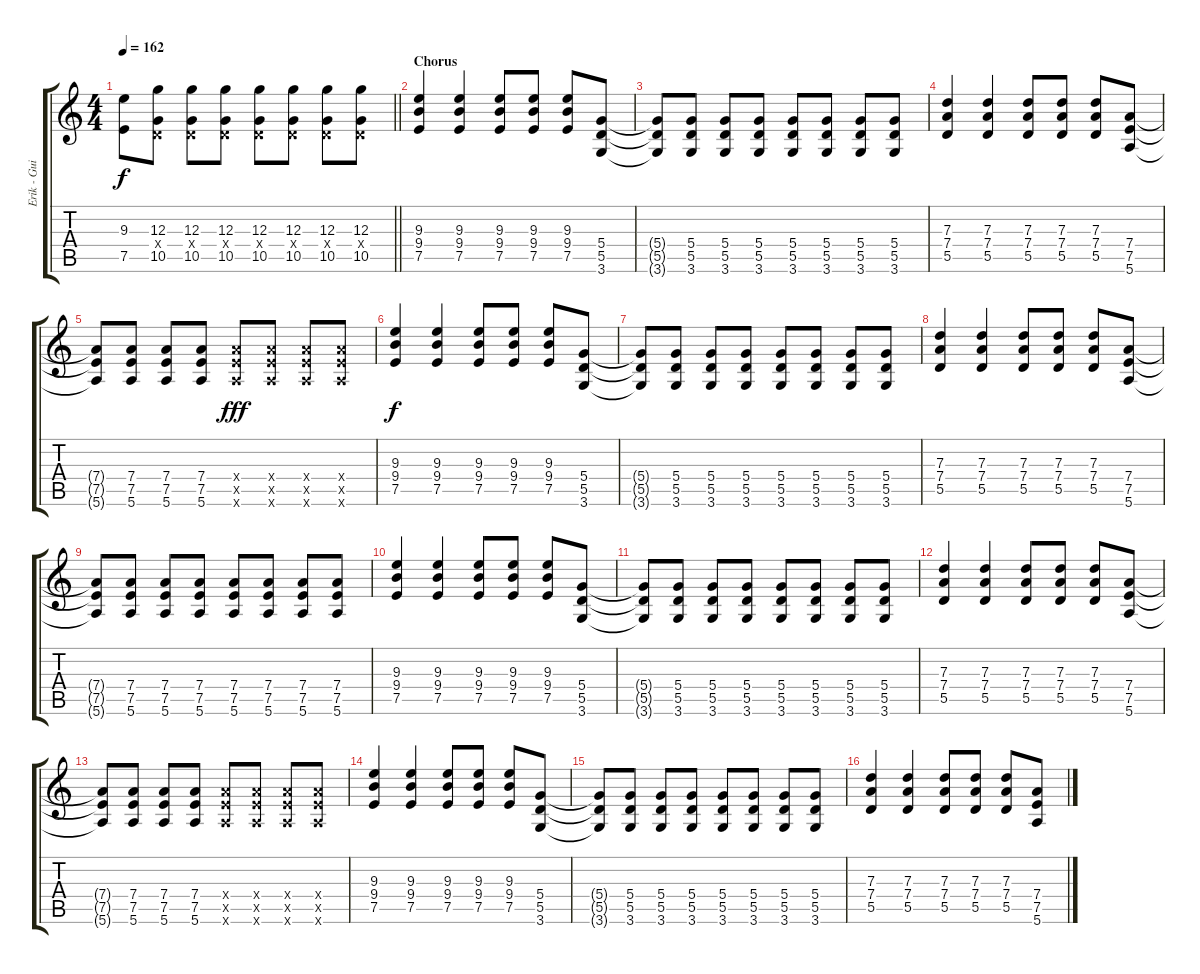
\track ("Erik - Guitar 1" "Erik - Gui") {instrument distortionguitar}
\staff {score tabs}
\tuning (E4 B3 G3 D3 A2 E2) {hide}
\ts (4 4)
\tempo 162
\clef g2
\barLineRight lightlight
\ks c
(9.3{t} 7.5{t}).8{dy f} (12.3 0.4{x} 10.5).8 (12.3 0.4{x} 10.5).8 (12.3 0.4{x} 10.5).8 (12.3 0.4{x} 10.5).8 (12.3 0.4{x} 10.5).8 (12.3 0.4{x} 10.5).8 (12.3 0.4{x} 10.5).8 |
\section ("" "Chorus")
(9.3 9.4 7.5).4 (9.3 9.4 7.5).4 (9.3 9.4 7.5).8 (9.3 9.4 7.5).8 (9.3 9.4 7.5).8 (5.4 5.5 3.6).8 |
(5.4{t} 5.5{t} 3.6{t}).8 (5.4 5.5 3.6).8 (5.4 5.5 3.6).8 (5.4 5.5 3.6).8 (5.4 5.5 3.6).8 (5.4 5.5 3.6).8 (5.4 5.5 3.6).8 (5.4 5.5 3.6).8 |
(7.3 7.4 5.5).4 (7.3 7.4 5.5).4 (7.3 7.4 5.5).8 (7.3 7.4 5.5).8 (7.3 7.4 5.5).8 (7.4 7.5 5.6).8 |
(7.4{t} 7.5{t} 5.6{t}).8 (7.4 7.5 5.6).8 (7.4 7.5 5.6).8 (7.4 7.5 5.6).8 (7.4{x} 7.5{x} 5.6{x}).8{dy fff} (7.4{x} 7.5{x} 5.6{x}).8 (7.4{x} 7.5{x} 5.6{x}).8 (7.4{x} 7.5{x} 5.6{x}).8 |
(9.3 9.4 7.5).4{dy f} (9.3 9.4 7.5).4 (9.3 9.4 7.5).8 (9.3 9.4 7.5).8 (9.3 9.4 7.5).8 (5.4 5.5 3.6).8 |
(5.4{t} 5.5{t} 3.6{t}).8 (5.4 5.5 3.6).8 (5.4 5.5 3.6).8 (5.4 5.5 3.6).8 (5.4 5.5 3.6).8 (5.4 5.5 3.6).8 (5.4 5.5 3.6).8 (5.4 5.5 3.6).8 |
(7.3 7.4 5.5).4 (7.3 7.4 5.5).4 (7.3 7.4 5.5).8 (7.3 7.4 5.5).8 (7.3 7.4 5.5).8 (7.4 7.5 5.6).8 |
(7.4{t} 7.5{t} 5.6{t}).8 (7.4 7.5 5.6).8 (7.4 7.5 5.6).8 (7.4 7.5 5.6).8 (7.4 7.5 5.6).8 (7.4 7.5 5.6).8 (7.4 7.5 5.6).8 (7.4 7.5 5.6).8 |
(9.3 9.4 7.5).4 (9.3 9.4 7.5).4 (9.3 9.4 7.5).8 (9.3 9.4 7.5).8 (9.3 9.4 7.5).8 (5.4 5.5 3.6).8 |
(5.4{t} 5.5{t} 3.6{t}).8 (5.4 5.5 3.6).8 (5.4 5.5 3.6).8 (5.4 5.5 3.6).8 (5.4 5.5 3.6).8 (5.4 5.5 3.6).8 (5.4 5.5 3.6).8 (5.4 5.5 3.6).8 |
(7.3 7.4 5.5).4 (7.3 7.4 5.5).4 (7.3 7.4 5.5).8 (7.3 7.4 5.5).8 (7.3 7.4 5.5).8 (7.4 7.5 5.6).8 |
(7.4{t} 7.5{t} 5.6{t}).8 (7.4 7.5 5.6).8 (7.4 7.5 5.6).8 (7.4 7.5 5.6).8 (7.4{x} 7.5{x} 5.6{x}).8 (7.4{x} 7.5{x} 5.6{x}).8 (7.4{x} 7.5{x} 5.6{x}).8 (7.4{x} 7.5{x} 5.6{x}).8 |
(9.3 9.4 7.5).4 (9.3 9.4 7.5).4 (9.3 9.4 7.5).8 (9.3 9.4 7.5).8 (9.3 9.4 7.5).8 (5.4 5.5 3.6).8 |
(5.4{t} 5.5{t} 3.6{t}).8 (5.4 5.5 3.6).8 (5.4 5.5 3.6).8 (5.4 5.5 3.6).8 (5.4 5.5 3.6).8 (5.4 5.5 3.6).8 (5.4 5.5 3.6).8 (5.4 5.5 3.6).8 |
(7.3 7.4 5.5).4 (7.3 7.4 5.5).4 (7.3 7.4 5.5).8 (7.3 7.4 5.5).8 (7.3 7.4 5.5).8 (7.4 7.5 5.6).8
